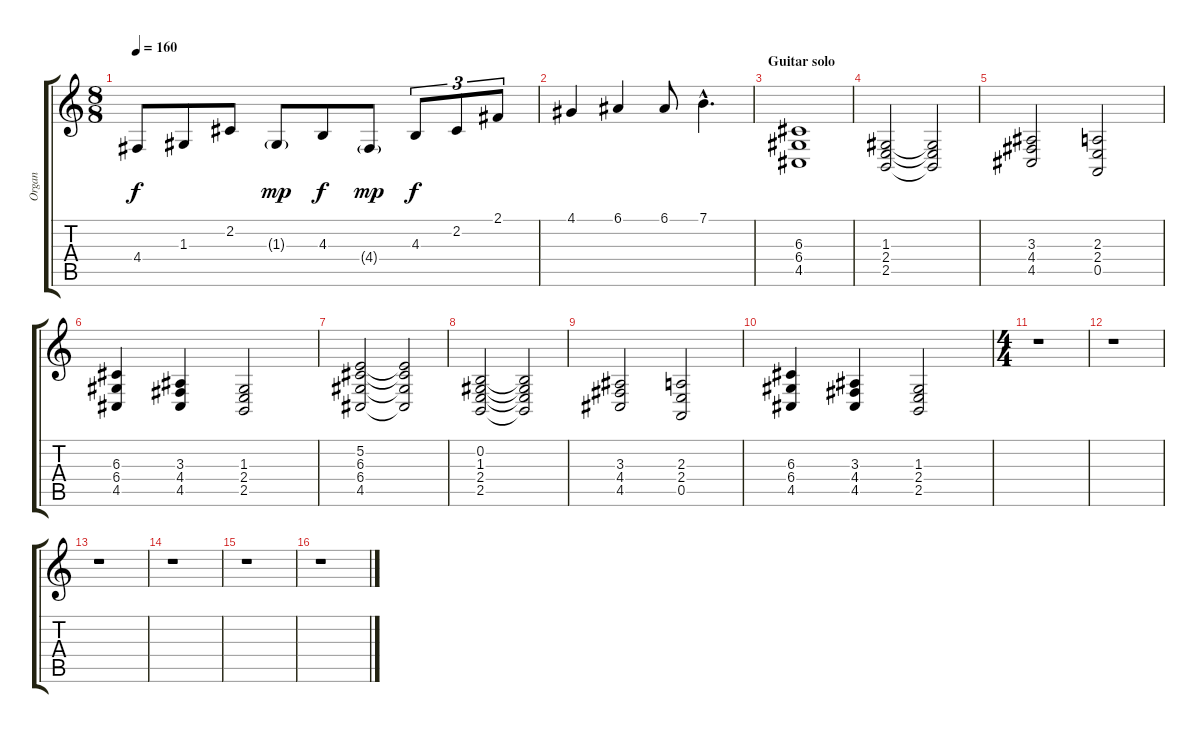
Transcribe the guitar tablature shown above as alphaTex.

\track ("Organ" "Organ") {instrument rockorgan}
\staff {score tabs}
\tuning (E4 B3 G3 D3 A2 E2) {hide}
\ts (8 8)
\tempo 160
\clef g2
\ks c
4.4.8{dy f} 1.3.8 2.2.8 1.3{g}.8{dy mp} 4.3.8{dy f} 4.4{g}.8{dy mp} 4.3.8{tu (3 2) dy f} 2.2.8{tu (3 2)} 2.1.8{tu (3 2)} |
4.1.4 6.1.4 6.1.8 7.1{hac}.4{d} |
\section ("" "Guitar solo")
(6.3 6.4 4.5).1{volume 10} |
(1.3 2.4 2.5).2 (1.3{t} 2.4{t} 2.5{t}).2 |
(3.3 4.4 4.5).2 (2.3 2.4 0.5).2 |
(6.3 6.4 4.5).4 (3.3 4.4 4.5).4 (1.3 2.4 2.5).2 |
(5.2 6.3 6.4 4.5).2 (5.2{t} 6.3{t} 6.4{t} 4.5{t}).2 |
(0.2 1.3 2.4 2.5).2 (0.2{t} 1.3{t} 2.4{t} 2.5{t}).2 |
(3.3 4.4 4.5).2 (2.3 2.4 0.5).2 |
(6.3 6.4 4.5).4 (3.3 4.4 4.5).4 (1.3 2.4 2.5).2 |
\ts (4 4)
r.1 |
r.1 |
r.1 |
r.1 |
r.1 |
r.1
